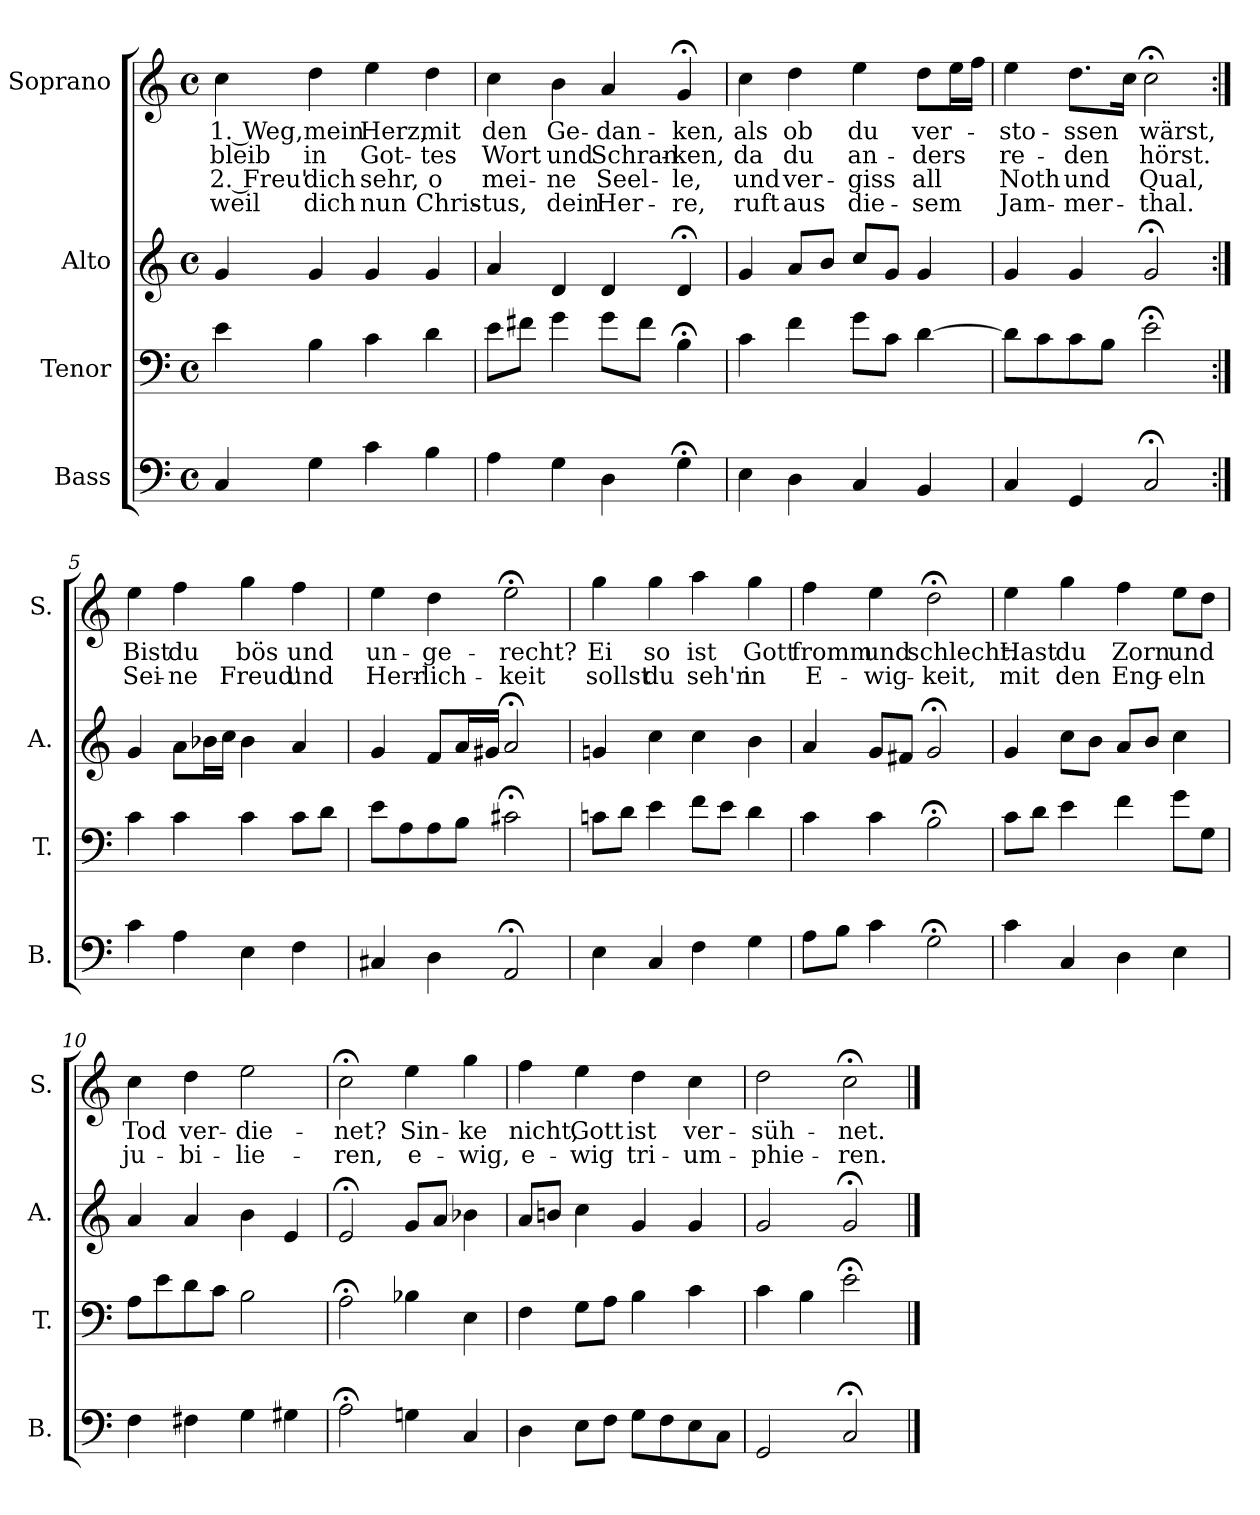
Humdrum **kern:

**kern	**kern	**kern	**kern	**text	**text	**text	**text
*part4	*part3	*part2	*part1	*part1	*part1	*part1	*part1
*staff4	*staff3	*staff2	*staff1	*staff1	*staff1	*staff1	*staff1
*I"Bass	*I"Tenor	*I"Alto	*I"Soprano	*	*	*	*
*I'B.	*I'T.	*I'A.	*I'S.	*	*	*	*
*clefF4	*clefF4	*clefG2	*clefG2	*	*	*	*
*k[]	*k[]	*k[]	*k[]	*	*	*	*
*M4/4	*M4/4	*M4/4	*M4/4	*	*	*	*
*met(c)	*met(c)	*met(c)	*met(c)	*	*	*	*
=1	=1	=1	=1	=1	=1	=1	=1
!	!	!	!	!LO:LY:b	!LO:LY:b	!LO:LY:b	!LO:LY:b
4C/	4e\	4g/	4cc\	1. Weg,	bleib	2. Freu'	weil
!	!	!	!	!LO:LY:b	!LO:LY:b	!LO:LY:b	!LO:LY:b
4G\	4B\	4g/	4dd\	mein	in	dich	dich
!	!	!	!	!LO:LY:b	!LO:LY:b	!LO:LY:b	!LO:LY:b
4c\	4c\	4g/	4ee\	Herz,	Got-	sehr,	nun
!	!	!	!	!LO:LY:b	!LO:LY:b	!LO:LY:b	!LO:LY:b
4B\	4d\	4g/	4dd\	mit	-tes	o	Chris-
=2	=2	=2	=2	=2	=2	=2	=2
!	!	!	!	!LO:LY:b	!LO:LY:b	!LO:LY:b	!LO:LY:b
4A\	8e\L	4a/	4cc\	den	Wort	mei-	-tus,
.	8f#X\J	.	.	.	.	.	.
!	!	!	!	!LO:LY:b	!LO:LY:b	!LO:LY:b	!LO:LY:b
4G\	4g\	4d/	4b\	Ge-	und	-ne	dein
!	!	!	!	!LO:LY:b	!LO:LY:b	!LO:LY:b	!LO:LY:b
4D\	8g\L	4d/	4a/	-dan-	Schran-	Seel-	Her-
.	8f#\J	.	.	.	.	.	.
!	!	!	!	!LO:LY:b	!LO:LY:b	!LO:LY:b	!LO:LY:b
4G;<\	4B;<\	4d;</	4g;</	-ken,	-ken,	-le,	-re,
=3	=3	=3	=3	=3	=3	=3	=3
!	!	!	!	!LO:LY:b	!LO:LY:b	!LO:LY:b	!LO:LY:b
4E\	4c\	4g/	4cc\	als	da	und	ruft
!	!	!	!	!LO:LY:b	!LO:LY:b	!LO:LY:b	!LO:LY:b
4D\	4f\	8a/L	4dd\	ob	du	ver-	aus
.	.	8b/J	.	.	.	.	.
!	!	!	!	!LO:LY:b	!LO:LY:b	!LO:LY:b	!LO:LY:b
4C/	8g\L	8cc/L	4ee\	du	an-	-giss	die-
.	8c\J	8g/J	.	.	.	.	.
!	!	!	!	!LO:LY:b	!LO:LY:b	!LO:LY:b	!LO:LY:b
4BB/	[4d\	4g/	8dd\L	ver-	-ders	all	-sem
.	.	.	16ee\L	.	.	.	.
.	.	.	16ff\JJ	.	.	.	.
!!LO:LB:g=z
=4	=4	=4	=4	=4	=4	=4	=4
!	!	!	!	!LO:LY:b	!LO:LY:b	!LO:LY:b	!LO:LY:b
4C/	8d\L]	4g/	4ee\	-sto-	re-	Noth	Jam-
.	8c\	.	.	.	.	.	.
!	!	!	!	!LO:LY:b	!LO:LY:b	!LO:LY:b	!LO:LY:b
4GG/	8c\	4g/	8.dd\L	-ssen	-den	und	-mer-
.	8B\J	.	.	.	.	.	.
.	.	.	16cc\Jk	.	.	.	.
!	!	!	!	!LO:LY:b	!LO:LY:b	!LO:LY:b	!LO:LY:b
2C;</	2e;<\	2g;</	2cc;<\	wärst,	hörst.	Qual,	-thal.
!!LO:PB:g=z
=5:|!	=5:|!	=5:|!	=5:|!	=5:|!	=5:|!	=5:|!	=5:|!
!	!	!	!	!LO:LY:b	!LO:LY:b	!	!
4c\	4c\	4g/	4ee\	Bist	Sei-	.	.
!	!	!	!	!LO:LY:b	!LO:LY:b	!	!
4A\	4c\	8a\L	4ff\	du	-ne	.	.
.	.	16b-X\L	.	.	.	.	.
.	.	16cc\JJ	.	.	.	.	.
!	!	!	!	!LO:LY:b	!LO:LY:b	!	!
4E\	4c\	4b-\	4gg\	bös	Freud'	.	.
!	!	!	!	!LO:LY:b	!LO:LY:b	!	!
4F\	8c\L	4a/	4ff\	und	und	.	.
.	8d\J	.	.	.	.	.	.
=6	=6	=6	=6	=6	=6	=6	=6
!	!	!	!	!LO:LY:b	!LO:LY:b	!	!
4C#X/	8e\L	4g/	4ee\	un-	Herr-	.	.
.	8A\	.	.	.	.	.	.
!	!	!	!	!LO:LY:b	!LO:LY:b	!	!
4D\	8A\	8f/L	4dd\	-ge-	-lich-	.	.
.	8B\J	16a/L	.	.	.	.	.
.	.	16g#X/JJ	.	.	.	.	.
!	!	!	!	!LO:LY:b	!LO:LY:b	!	!
2AA;</	2c#X;<\	2a;</	2ee;<\	-recht?	-keit	.	.
=7	=7	=7	=7	=7	=7	=7	=7
!	!	!	!	!LO:LY:b	!LO:LY:b	!	!
4E\	8cn\L	4gn/	4gg\	Ei	sollst	.	.
.	8d\J	.	.	.	.	.	.
!	!	!	!	!LO:LY:b	!LO:LY:b	!	!
4C/	4e\	4cc\	4gg\	so	du	.	.
!	!	!	!	!LO:LY:b	!LO:LY:b	!	!
4F\	8f\L	4cc\	4aa\	ist	seh'n	.	.
.	8e\J	.	.	.	.	.	.
!	!	!	!	!LO:LY:b	!LO:LY:b	!	!
4G\	4d\	4b\	4gg\	Gott	in	.	.
=8	=8	=8	=8	=8	=8	=8	=8
!	!	!	!	!LO:LY:b	!LO:LY:b	!	!
8A\L	4c\	4a/	4ff\	fromm	E-	.	.
8B\J	.	.	.	.	.	.	.
!	!	!	!	!LO:LY:b	!LO:LY:b	!	!
4c\	4c\	8g/L	4ee\	und	-wig-	.	.
.	.	8f#X/J	.	.	.	.	.
!	!	!	!	!LO:LY:b	!LO:LY:b	!	!
2G;<\	2B;<\	2g;</	2dd;<\	schlecht.	-keit,	.	.
!!LO:PB:g=z
=9	=9	=9	=9	=9	=9	=9	=9
!	!	!	!	!LO:LY:b	!LO:LY:b	!	!
4c\	8c\L	4g/	4ee\	Hast	mit	.	.
.	8d\J	.	.	.	.	.	.
!	!	!	!	!LO:LY:b	!LO:LY:b	!	!
4C/	4e\	8cc\L	4gg\	du	den	.	.
.	.	8b\J	.	.	.	.	.
!	!	!	!	!LO:LY:b	!LO:LY:b	!	!
4D\	4f\	8a/L	4ff\	Zorn	Eng-	.	.
.	.	8b/J	.	.	.	.	.
!	!	!	!	!LO:LY:b	!LO:LY:b	!	!
4E\	8g\L	4cc\	8ee\L	und	-eln	.	.
.	8G\J	.	8dd\J	.	.	.	.
=10	=10	=10	=10	=10	=10	=10	=10
!	!	!	!	!LO:LY:b	!LO:LY:b	!	!
4F\	8A\L	4a/	4cc\	Tod	ju-	.	.
.	8e\	.	.	.	.	.	.
!	!	!	!	!LO:LY:b	!LO:LY:b	!	!
4F#X\	8d\	4a/	4dd\	ver-	-bi-	.	.
.	8c\J	.	.	.	.	.	.
!	!	!	!	!LO:LY:b	!LO:LY:b	!	!
4G\	2B\	4b\	2ee\	-die-	-lie-	.	.
4G#X\	.	4e/	.	.	.	.	.
=11	=11	=11	=11	=11	=11	=11	=11
!	!	!	!	!LO:LY:b	!LO:LY:b	!	!
2A;<\	2A;<\	2e;</	2cc;<\	-net?	-ren,	.	.
!	!	!	!	!LO:LY:b	!LO:LY:b	!	!
4Gn\	4B-X\	8g/L	4ee\	Sin-	e-	.	.
.	.	8a/J	.	.	.	.	.
!	!	!	!	!LO:LY:b	!LO:LY:b	!	!
4C/	4E\	4b-X\	4gg\	ke	-wig,	.	.
=12	=12	=12	=12	=12	=12	=12	=12
!	!	!	!	!LO:LY:b	!LO:LY:b	!	!
4D\	4F\	8a/L	4ff\	nicht,	e-	.	.
.	.	8bn/J	.	.	.	.	.
!	!	!	!	!LO:LY:b	!LO:LY:b	!	!
8E\L	8G\L	4cc\	4ee\	Gott	-wig	.	.
8F\J	8A\J	.	.	.	.	.	.
!	!	!	!	!LO:LY:b	!LO:LY:b	!	!
8G\L	4B\	4g/	4dd\	ist	tri-	.	.
8F\	.	.	.	.	.	.	.
!	!	!	!	!LO:LY:b	!LO:LY:b	!	!
8E\	4c\	4g/	4cc\	ver-	-um-	.	.
8C\J	.	.	.	.	.	.	.
=13	=13	=13	=13	=13	=13	=13	=13
!	!	!	!	!LO:LY:b	!LO:LY:b	!	!
2GG/	4c\	2g/	2dd\	-süh-	-phie-	.	.
.	4B\	.	.	.	.	.	.
!	!	!	!	!LO:LY:b	!LO:LY:b	!	!
2C;</	2e;<\	2g;</	2cc;<\	-net.	-ren.	.	.
==	==	==	==	==	==	==	==
*-	*-	*-	*-	*-	*-	*-	*-
